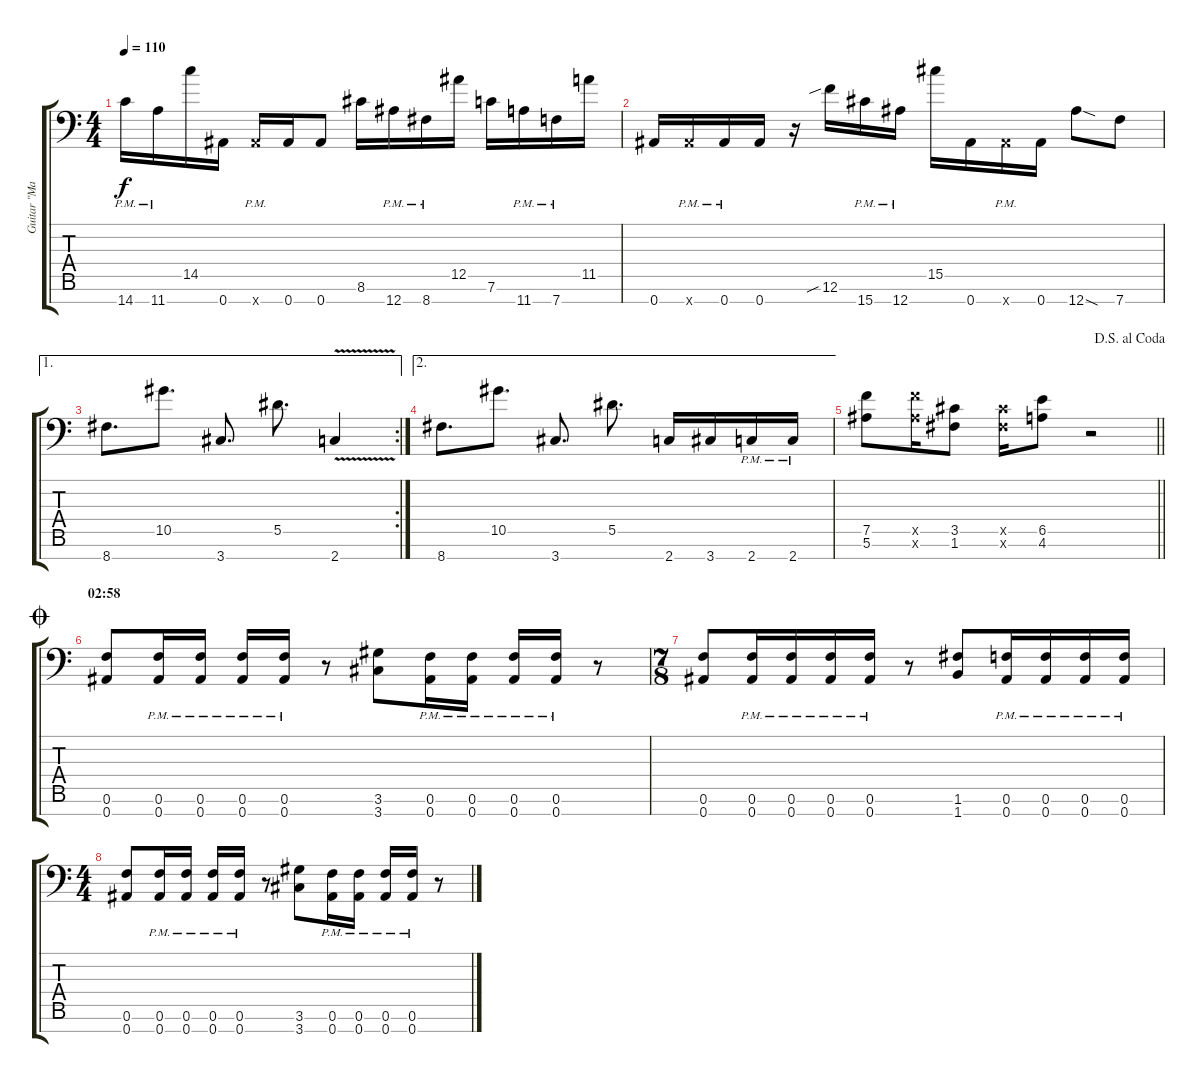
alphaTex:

\track ("Guitar \"Main\"" "Guitar \"Ma") {instrument overdrivenguitar}
\staff {score tabs}
\tuning (F4 C4 Ab3 Eb3 Bb2 F2 Bb1) {hide}
\ts (4 4)
\tempo 110
\clef f4
\ks c
14.7{pm}.16{dy f} 11.7{pm}.16 14.5.16 0.7.16 0.7{pm x}.16 0.7.16 0.7.8 8.6.16 12.7{pm}.16 8.7{pm}.16 12.5.16 7.6.16 11.7{pm}.16 7.7{pm}.16 11.5.16 |
0.7.16 0.7{pm x}.16 0.7{pm}.16 0.7.16 r.16 12.6{sib}.16 15.7{pm}.16 12.7{pm}.16 15.5.16 0.7.16 0.7{pm x}.16 0.7.16 12.7{sod}.8 7.7.8 |
\ae 1
\rc 2
8.7.8{d} 10.5.8{d} 3.7.8{d} 5.5.8{d} 2.7{v}.4 |
\ae 2
8.7.8{d} 10.5.8{d} 3.7.8{d} 5.5.8{d} 2.7.16 3.7.16 2.7{pm}.16 2.7{pm}.16 |
\jump dalsegnoalcoda
\barLineRight lightlight
(7.5 5.6).8 (7.5{x} 5.6{x}).16 (3.5 1.6).8 (3.5{x} 1.6{x}).16 (6.5 4.6).8 r.2 |
\section ("" "02:58")
\jump coda
(0.6 0.7).8 (0.6{pm} 0.7{pm}).16 (0.6{pm} 0.7{pm}).16 (0.6{pm} 0.7{pm}).16 (0.6{pm} 0.7{pm}).16 r.8 (3.6 3.7).8 (0.6{pm} 0.7{pm}).16 (0.6{pm} 0.7{pm}).16 (0.6{pm} 0.7{pm}).16 (0.6{pm} 0.7{pm}).16 r.8 |
\ts (7 8)
(0.6 0.7).8 (0.6{pm} 0.7{pm}).16 (0.6{pm} 0.7{pm}).16 (0.6{pm} 0.7{pm}).16 (0.6{pm} 0.7{pm}).16 r.8 (1.6 1.7).8 (0.6{pm} 0.7{pm}).16 (0.6{pm} 0.7{pm}).16 (0.6{pm} 0.7{pm}).16 (0.6{pm} 0.7{pm}).16 |
\ts (4 4)
(0.6 0.7).8 (0.6{pm} 0.7{pm}).16 (0.6{pm} 0.7{pm}).16 (0.6{pm} 0.7{pm}).16 (0.6{pm} 0.7{pm}).16 r.8 (3.6 3.7).8 (0.6{pm} 0.7{pm}).16 (0.6{pm} 0.7{pm}).16 (0.6{pm} 0.7{pm}).16 (0.6{pm} 0.7{pm}).16 r.8
